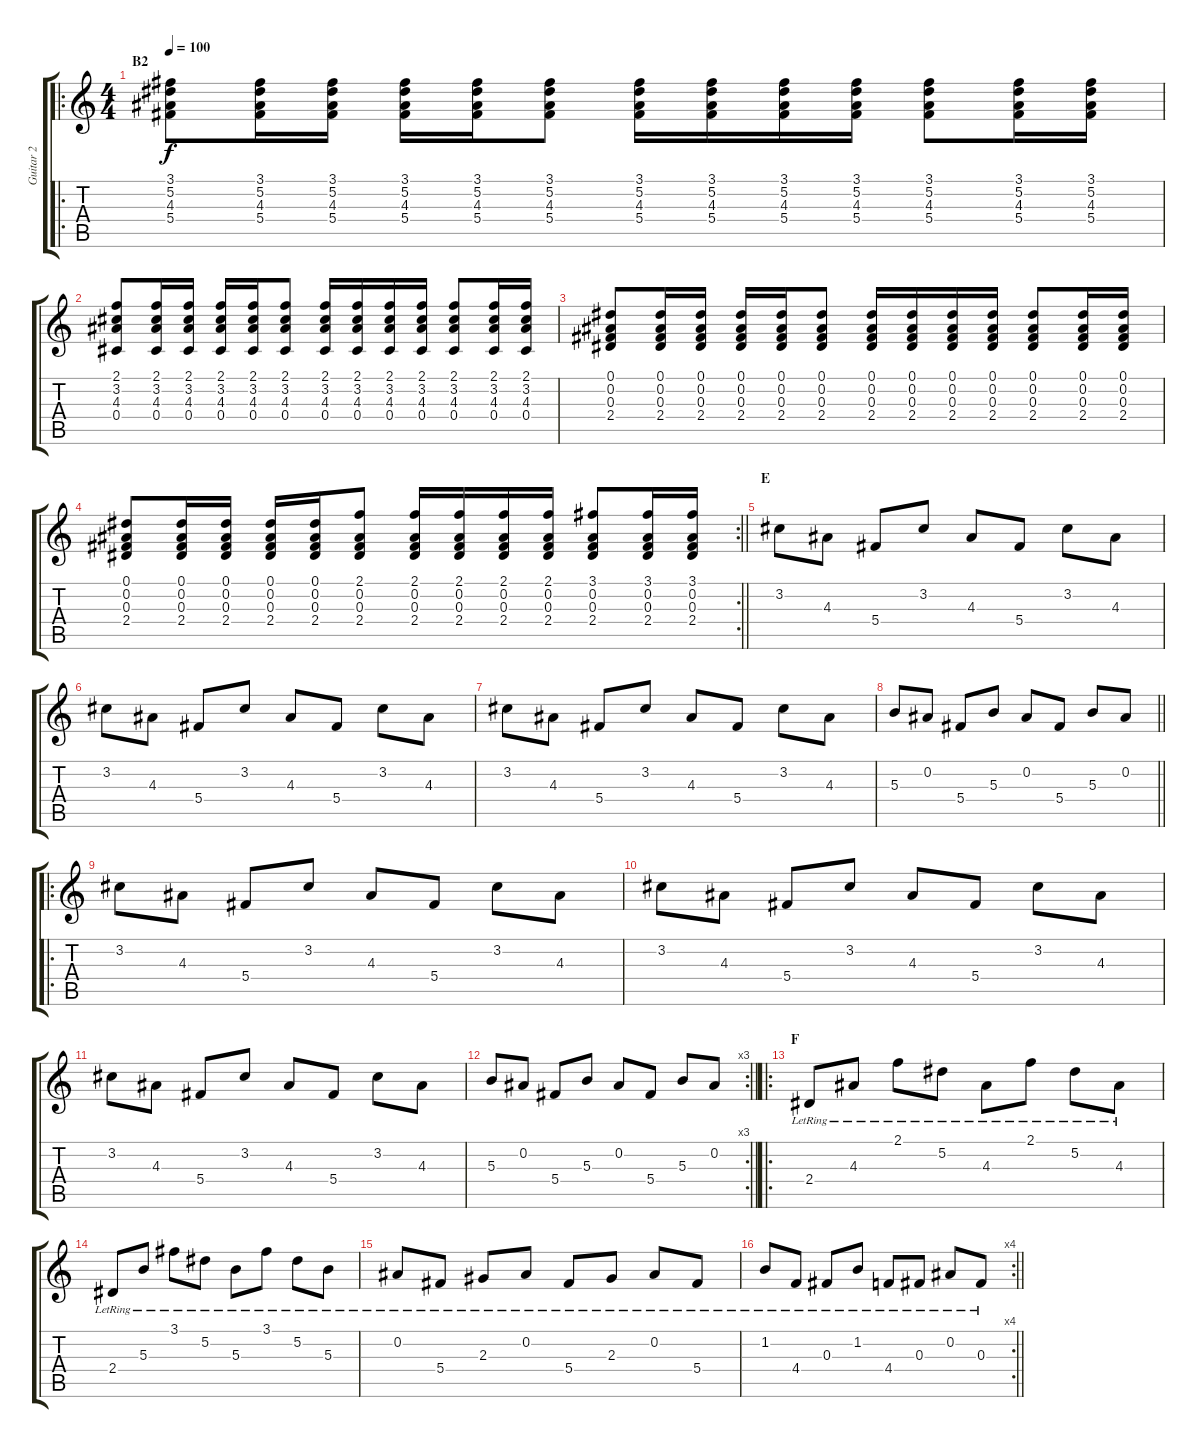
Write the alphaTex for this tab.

\track ("Guitar 2" "Guitar 2") {instrument electricguitarjazz}
\staff {score tabs}
\tuning (Eb4 Bb3 Gb3 Db3 Ab2 Eb2) {hide}
\ro
\ts (4 4)
\section ("" "B2")
\tempo 100
\clef g2
\ks c
(3.1 5.2 4.3 5.4).8{dy f volume 10} (3.1 5.2 4.3 5.4).16 (3.1 5.2 4.3 5.4).16 (3.1 5.2 4.3 5.4).16 (3.1 5.2 4.3 5.4).16 (3.1 5.2 4.3 5.4).8 (3.1 5.2 4.3 5.4).16 (3.1 5.2 4.3 5.4).16 (3.1 5.2 4.3 5.4).16 (3.1 5.2 4.3 5.4).16 (3.1 5.2 4.3 5.4).8 (3.1 5.2 4.3 5.4).16 (3.1 5.2 4.3 5.4).16 |
(2.1 3.2 4.3 0.4).8 (2.1 3.2 4.3 0.4).16 (2.1 3.2 4.3 0.4).16 (2.1 3.2 4.3 0.4).16 (2.1 3.2 4.3 0.4).16 (2.1 3.2 4.3 0.4).8 (2.1 3.2 4.3 0.4).16 (2.1 3.2 4.3 0.4).16 (2.1 3.2 4.3 0.4).16 (2.1 3.2 4.3 0.4).16 (2.1 3.2 4.3 0.4).8 (2.1 3.2 4.3 0.4).16 (2.1 3.2 4.3 0.4).16 |
(0.1 0.2 0.3 2.4).8 (0.1 0.2 0.3 2.4).16 (0.1 0.2 0.3 2.4).16 (0.1 0.2 0.3 2.4).16 (0.1 0.2 0.3 2.4).16 (0.1 0.2 0.3 2.4).8 (0.1 0.2 0.3 2.4).16 (0.1 0.2 0.3 2.4).16 (0.1 0.2 0.3 2.4).16 (0.1 0.2 0.3 2.4).16 (0.1 0.2 0.3 2.4).8 (0.1 0.2 0.3 2.4).16 (0.1 0.2 0.3 2.4).16 |
\rc 2
\barLineRight lightlight
(0.1 0.2 0.3 2.4).8 (0.1 0.2 0.3 2.4).16 (0.1 0.2 0.3 2.4).16 (0.1 0.2 0.3 2.4).16 (0.1 0.2 0.3 2.4).16 (2.1 0.2 0.3 2.4).8 (2.1 0.2 0.3 2.4).16 (2.1 0.2 0.3 2.4).16 (2.1 0.2 0.3 2.4).16 (2.1 0.2 0.3 2.4).16 (3.1 0.2 0.3 2.4).8 (3.1 0.2 0.3 2.4).16 (3.1 0.2 0.3 2.4).16 |
\section ("" "E")
3.2.8{volume 16} 4.3.8 5.4.8 3.2.8 4.3.8 5.4.8 3.2.8 4.3.8 |
3.2.8 4.3.8 5.4.8 3.2.8 4.3.8 5.4.8 3.2.8 4.3.8 |
3.2.8 4.3.8 5.4.8 3.2.8 4.3.8 5.4.8 3.2.8 4.3.8 |
\barLineRight lightlight
5.3.8 0.2.8 5.4.8 5.3.8 0.2.8 5.4.8 5.3.8 0.2.8 |
\ro
3.2.8 4.3.8 5.4.8 3.2.8 4.3.8 5.4.8 3.2.8 4.3.8 |
3.2.8 4.3.8 5.4.8 3.2.8 4.3.8 5.4.8 3.2.8 4.3.8 |
3.2.8 4.3.8 5.4.8 3.2.8 4.3.8 5.4.8 3.2.8 4.3.8 |
\rc 3
\barLineRight lightlight
5.3.8 0.2.8 5.4.8 5.3.8 0.2.8 5.4.8 5.3.8 0.2.8 |
\ro
\section ("" "F")
2.4{lr}.8 4.3{lr}.8 2.1{lr}.8 5.2{lr}.8 4.3{lr}.8 2.1{lr}.8 5.2{lr}.8 4.3{lr}.8 |
2.4{lr}.8 5.3{lr}.8 3.1{lr}.8 5.2{lr}.8 5.3{lr}.8 3.1{lr}.8 5.2{lr}.8 5.3{lr}.8 |
0.2{lr}.8 5.4{lr}.8 2.3{lr}.8 0.2{lr}.8 5.4{lr}.8 2.3{lr}.8 0.2{lr}.8 5.4{lr}.8 |
\rc 4
\barLineRight lightlight
1.2{lr}.8 4.4{lr}.8 0.3{lr}.8 1.2{lr}.8 4.4{lr}.8 0.3{lr}.8 0.2{lr}.8 0.3{lr}.8
